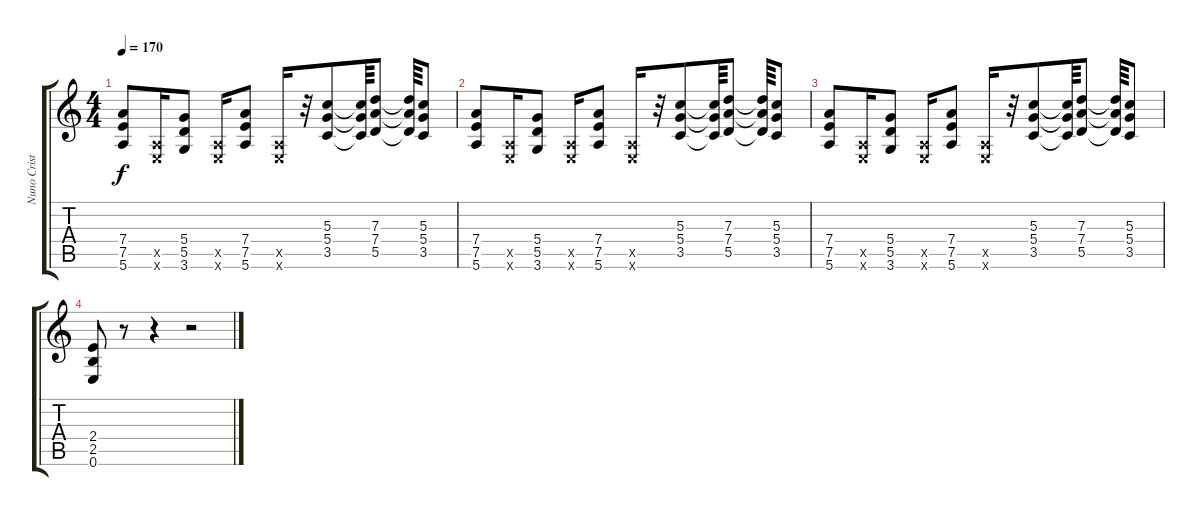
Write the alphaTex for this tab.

\track ("Nuno Cristóvão" "Nuno Crist") {instrument overdrivenguitar}
\staff {score tabs}
\tuning (E4 B3 G3 D3 A2 E2) {hide}
\ts (4 4)
\tempo 170
\clef g2
\ks c
(7.4 7.5 5.6).8{dy f} (0.5{x} 0.6{x}).16 (5.4 5.5 3.6).8 (0.5{x} 0.6{x}).16 (7.4 7.5 5.6).8 (0.5{x} 0.6{x}).16 r.32 (5.3 5.4 3.5).8 (5.3{t} 5.4{t} 3.5{t}).64 (7.3 7.4 5.5).8 (7.3{t} 7.4{t} 5.5{t}).64 (5.3 5.4 3.5).8 |
(7.4 7.5 5.6).8 (0.5{x} 0.6{x}).16 (5.4 5.5 3.6).8 (0.5{x} 0.6{x}).16 (7.4 7.5 5.6).8 (0.5{x} 0.6{x}).16 r.32 (5.3 5.4 3.5).8 (5.3{t} 5.4{t} 3.5{t}).64 (7.3 7.4 5.5).8 (7.3{t} 7.4{t} 5.5{t}).64 (5.3 5.4 3.5).8 |
(7.4 7.5 5.6).8 (0.5{x} 0.6{x}).16 (5.4 5.5 3.6).8 (0.5{x} 0.6{x}).16 (7.4 7.5 5.6).8 (0.5{x} 0.6{x}).16 r.32 (5.3 5.4 3.5).8 (5.3{t} 5.4{t} 3.5{t}).64 (7.3 7.4 5.5).8 (7.3{t} 7.4{t} 5.5{t}).64 (5.3 5.4 3.5).8 |
(2.4 2.5 0.6).8 r.8 r.4 r.2
